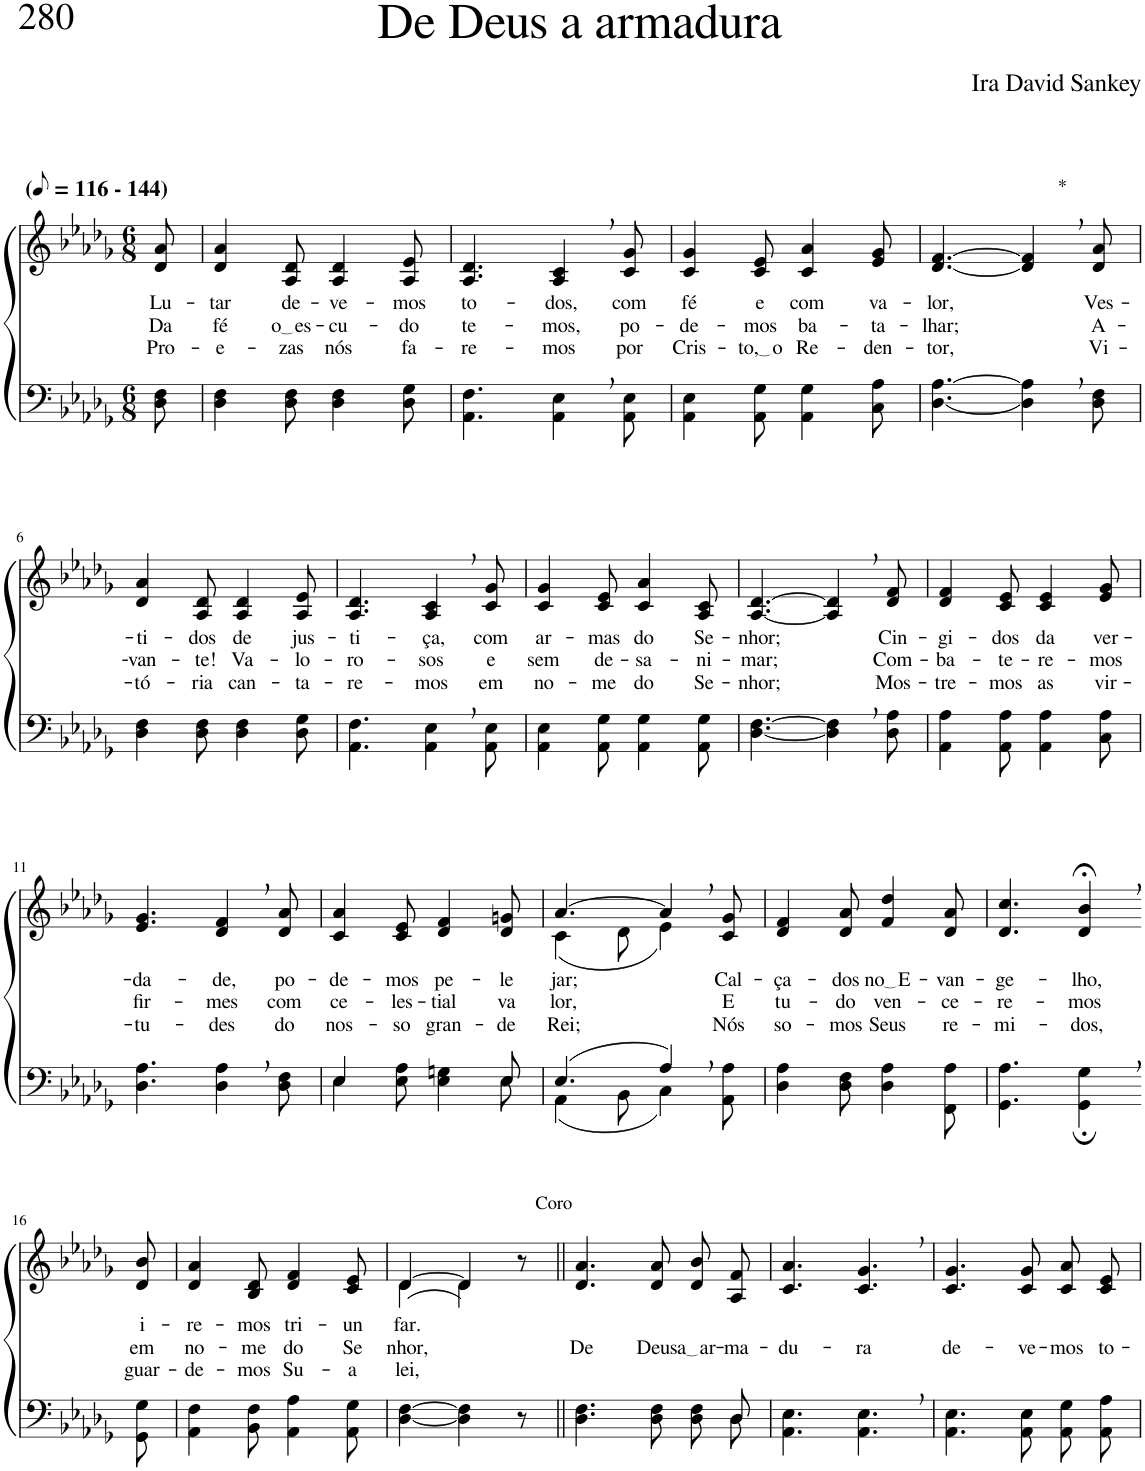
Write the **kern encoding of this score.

**kern	**kern	**text	**text	**text
*part2	*part1	*part1	*part1	*part1
*staff2	*staff1	*staff1	*staff1	*staff1
*I"Parte III e IV	*I"Parte I e II	*	*	*
*clefF4	*clefG2	*	*	*
*Trd-1c-2	*Trd-1c-2	*	*	*
*k[b-e-a-d-g-]	*k[b-e-a-d-g-]	*	*	*
*M6/8	*M6/8	*	*	*
*MM58	*MM58	*	*	*
=1	=1	=1	=1	=1
!	!LO:TX:a:B:t=(	!	!	!
!	!LO:TX:a:B:t=- 144)	!	!	!
!	!	!LO:LY:b	!LO:LY:b	!LO:LY:b
8D-\ 8F\	8d-/ 8a-/	Lu-	Da	Pro-
=2	=2	=2	=2	=2
!	!	!LO:LY:b	!LO:LY:b	!LO:LY:b
4D-\ 4F\	4d-/ 4a-/	-tar	fé	-e-
!	!	!LO:LY:b	!LO:LY:b	!LO:LY:b
8D-\ 8F\	8A-/ 8d-/	de-	o es	-zas
!	!	!LO:LY:b	!LO:LY:b	!LO:LY:b
4D-\ 4F\	4A-/ 4d-/	-ve-	-cu-	nós
!	!	!LO:LY:b	!LO:LY:b	!LO:LY:b
8D-\ 8G-\	8A-/ 8e-/	-mos	-do	fa-
=3	=3	=3	=3	=3
!	!	!LO:LY:b	!LO:LY:b	!LO:LY:b
4.AA-\ 4.F\	4.A-/ 4.d-/	to-	te-	-re-
!	!	!LO:LY:b	!LO:LY:b	!LO:LY:b
4AA-\, 4E-\,	4A-/, 4c/,	-dos,	-mos,	-mos
!	!	!LO:LY:b	!LO:LY:b	!LO:LY:b
8AA-\ 8E-\	8c/ 8g-/	com	po-	por
=4	=4	=4	=4	=4
!	!	!LO:LY:b	!LO:LY:b	!LO:LY:b
4AA-\ 4E-\	4c/ 4g-/	fé	-de-	Cris-
!	!	!LO:LY:b	!LO:LY:b	!LO:LY:b
8AA-\ 8G-\	8c/ 8e-/	e	-mos	to, o
!	!	!LO:LY:b	!LO:LY:b	!LO:LY:b
4AA-\ 4G-\	4c/ 4a-/	com	ba-	Re-
!	!	!LO:LY:b	!LO:LY:b	!LO:LY:b
8C\ 8A-\	8e-/ 8g-/	va-	-ta-	-den-
=5	=5	=5	=5	=5
!	!	!LO:LY:b	!LO:LY:b	!LO:LY:b
[4.D-\ [4.A-\	[4.d-/ [4.f/	-lor,	-lhar;	-tor,
!	!LO:TX:a:t=*	!	!	!
4D-\], 4A-\],	4d-/], 4f/],	.	.	.
!	!	!LO:LY:b	!LO:LY:b	!LO:LY:b
8D-\ 8F\	8d-/ 8a-/	Ves-	A-	Vi-
!!LO:LB:g=z
=6	=6	=6	=6	=6
!	!	!LO:LY:b	!LO:LY:b	!LO:LY:b
4D-\ 4F\	4d-/ 4a-/	-ti-	-van-	-tó-
!	!	!LO:LY:b	!LO:LY:b	!LO:LY:b
8D-\ 8F\	8A-/ 8d-/	-dos	-te!	-ria
!	!	!LO:LY:b	!LO:LY:b	!LO:LY:b
4D-\ 4F\	4A-/ 4d-/	de	Va-	can-
!	!	!LO:LY:b	!LO:LY:b	!LO:LY:b
8D-\ 8G-\	8A-/ 8e-/	jus-	-lo-	-ta-
=7	=7	=7	=7	=7
!	!	!LO:LY:b	!LO:LY:b	!LO:LY:b
4.AA-\ 4.F\	4.A-/ 4.d-/	-ti-	-ro-	-re-
!	!	!LO:LY:b	!LO:LY:b	!LO:LY:b
4AA-\, 4E-\,	4A-/, 4c/,	-ça,	-sos	-mos
!	!	!LO:LY:b	!LO:LY:b	!LO:LY:b
8AA-\ 8E-\	8c/ 8g-/	com	e	em
=8	=8	=8	=8	=8
!	!	!LO:LY:b	!LO:LY:b	!LO:LY:b
4AA-\ 4E-\	4c/ 4g-/	ar-	sem	no-
!	!	!LO:LY:b	!LO:LY:b	!LO:LY:b
8AA-\ 8G-\	8c/ 8e-/	-mas	de-	-me
!	!	!LO:LY:b	!LO:LY:b	!LO:LY:b
4AA-\ 4G-\	4c/ 4a-/	do	-sa-	do
!	!	!LO:LY:b	!LO:LY:b	!LO:LY:b
8AA-\ 8G-\	8A-/ 8c/	Se-	-ni-	Se-
=9	=9	=9	=9	=9
!	!	!LO:LY:b	!LO:LY:b	!LO:LY:b
[4.D-\ [4.F\	[4.A-/ [4.d-/	-nhor;	-mar;	-nhor;
4D-\], 4F\],	4A-/], 4d-/],	.	.	.
!	!	!LO:LY:b	!LO:LY:b	!LO:LY:b
8D-\ 8A-\	8d-/ 8f/	Cin-	Com-	Mos-
=10	=10	=10	=10	=10
!	!	!LO:LY:b	!LO:LY:b	!LO:LY:b
4AA-\ 4A-\	4d-/ 4f/	-gi-	-ba-	-tre-
!	!	!LO:LY:b	!LO:LY:b	!LO:LY:b
8AA-\ 8A-\	8c/ 8e-/	-dos	-te-	-mos
!	!	!LO:LY:b	!LO:LY:b	!LO:LY:b
4AA-\ 4A-\	4c/ 4e-/	da	-re-	as
!	!	!LO:LY:b	!LO:LY:b	!LO:LY:b
8C\ 8A-\	8e-/ 8g-/	ver-	-mos	vir-
!!LO:LB:g=z
=11	=11	=11	=11	=11
!	!	!LO:LY:b	!LO:LY:b	!LO:LY:b
4.D-\ 4.A-\	4.e-/ 4.g-/	-da-	fir-	-tu-
!	!	!LO:LY:b	!LO:LY:b	!LO:LY:b
4D-\, 4A-\,	4d-/, 4f/,	-de,	-mes	-des
!	!	!LO:LY:b	!LO:LY:b	!LO:LY:b
8D-\ 8F\	8d-/ 8a-/	po-	com	do
=12	=12	=12	=12	=12
*^	*	*	*	*
!	!	!	!LO:LY:b	!LO:LY:b	!LO:LY:b
4E-\	4E-/	4c/ 4a-/	-de-	ce-	nos-
!	!	!	!LO:LY:b	!LO:LY:b	!LO:LY:b
8E-\ 8A-\	4.ryy	8c/ 8e-/	-mos	-les-	-so
!	!	!	!LO:LY:b	!LO:LY:b	!LO:LY:b
4E-\ 4Gn\	.	4d-/ 4f/	pe-	-tial	gran-
!	!	!	!LO:LY:b	!LO:LY:b	!LO:LY:b
8E-\	8E-/	8d-/ 8gn/	-le-	va-	-de
=13	=13	=13	=13	=13	=13
*	*	*^	*	*	*
!	!	!	!	!LO:LY:b	!LO:LY:b	!LO:LY:b
(4.E-/	(4AA-\	[4.a-/	(4c\	jar;	-lor,	-Rei;
.	8BB-\	.	8d-\	.	.	.
4A-,/)	4C\)	4a-,/]	4e-\)	.	.	.
!	!	!	!	!LO:LY:b	!LO:LY:b	!LO:LY:b
8ryy	8AA-\ 8A-\	8c/ 8g-/	8ryy	Cal-	E	Nós
=14	=14	=14	=14	=14	=14	=14
!	!	!	!	!LO:LY:b	!LO:LY:b	!LO:LY:b
*v	*v	*	*	*	*	*
*	*v	*v	*	*	*
4D-\ 4A-\	4d-/ 4f/	-ça-	tu-	so-
!	!	!LO:LY:b	!LO:LY:b	!LO:LY:b
8D-\ 8F\	8d-/ 8a-/	-dos	-do	-mos
!	!	!LO:LY:b	!LO:LY:b	!LO:LY:b
4D-\ 4A-\	4f/ 4dd-/	no E	ven-	Seus
!	!	!LO:LY:b	!LO:LY:b	!LO:LY:b
8FF\ 8A-\	8d-/ 8a-/	-van-	-ce-	re-
=15	=15	=15	=15	=15
!	!	!LO:LY:b	!LO:LY:b	!LO:LY:b
4.GG-\ 4.A-\	4.d-/ 4.cc/	-ge-	-re-	-mi-
!	!	!LO:LY:b	!LO:LY:b	!LO:LY:b
4GG-\;, 4G-\;,	4d-/;<, 4b-/;<,	-lho,	-mos	-dos,
!!LO:LB:g=z
=16-	=16-	=16-	=16-	=16-
!	!	!LO:LY:b	!LO:LY:b	!LO:LY:b
8GG-\ 8G-\	8d-/ 8b-/	i-	em	guar-
=17	=17	=17	=17	=17
!	!	!LO:LY:b	!LO:LY:b	!LO:LY:b
4AA-\ 4F\	4d-/ 4a-/	-re-	no-	-de-
!	!	!LO:LY:b	!LO:LY:b	!LO:LY:b
8BB-\ 8F\	8B-/ 8d-/	-mos	-me	-mos
!	!	!LO:LY:b	!LO:LY:b	!LO:LY:b
4AA-\ 4A-\	4d-/ 4f/	tri-	do	Su-
!	!	!LO:LY:b	!LO:LY:b	!LO:LY:b
8AA-\ 8G-\	8c/ 8e-/	-un-	Se-	-a
=18	=18	=18	=18	=18
*	*^	*	*	*
!	!	!	!LO:LY:b	!LO:LY:b	!LO:LY:b
[4D-\ [4F\	([4d-/	4d-\	-far.	-nhor,	lei,
4D-\] 4F\]	4d-/])	4d-\	.	.	.
!	!LO:TX:a:t=Coro	!	!	!	!
8r	8r	8ryy	.	.	.
=19||	=19||	=19||	=19||	=19||	=19||
*^	*	*	*	*	*
!	!	!	!	!	!LO:LY:b	!
*	*	*v	*v	*	*	*
4.D-\ 4.F\	8ryy	4.d-/ 4.a-/	.	De	.
!	!	!	!	!LO:LY:b	!
*v	*v	*	*	*	*
8D-\ 8F\L	8d-/ 8a-/L	.	Deus	.
!	!	!	!LO:LY:b	!
8D-\ 8F\	8d-/ 8b-/	.	a ar	.
*^	*	*	*	*
!	!	!	!	!LO:LY:b	!
8D-\J	8D-/	8A-/ 8f/J	.	-ma-	.
=20	=20	=20	=20	=20	=20
!	!	!	!	!LO:LY:b	!
*v	*v	*	*	*	*
4.AA-\ 4.E-\	4.c/ 4.a-/	.	-du-	.
!	!	!	!LO:LY:b	!
4.AA-\, 4.E-\,	4.c/, 4.g-/,	.	-ra	.
=21	=21	=21	=21	=21
!	!	!	!LO:LY:b	!
4.AA-\ 4.E-\	4.c/ 4.g-/	.	de-	.
!	!	!	!LO:LY:b	!
8AA-\ 8E-\L	8c/ 8g-/L	.	-ve-	.
!	!	!	!LO:LY:b	!
8AA-\ 8G-\	8c/ 8a-/	.	-mos	.
!	!	!	!LO:LY:b	!
8AA-\ 8A-\J	8c/ 8e-/J	.	to-	.
=	=	=	=	=
*-	*-	*-	*-	*-
